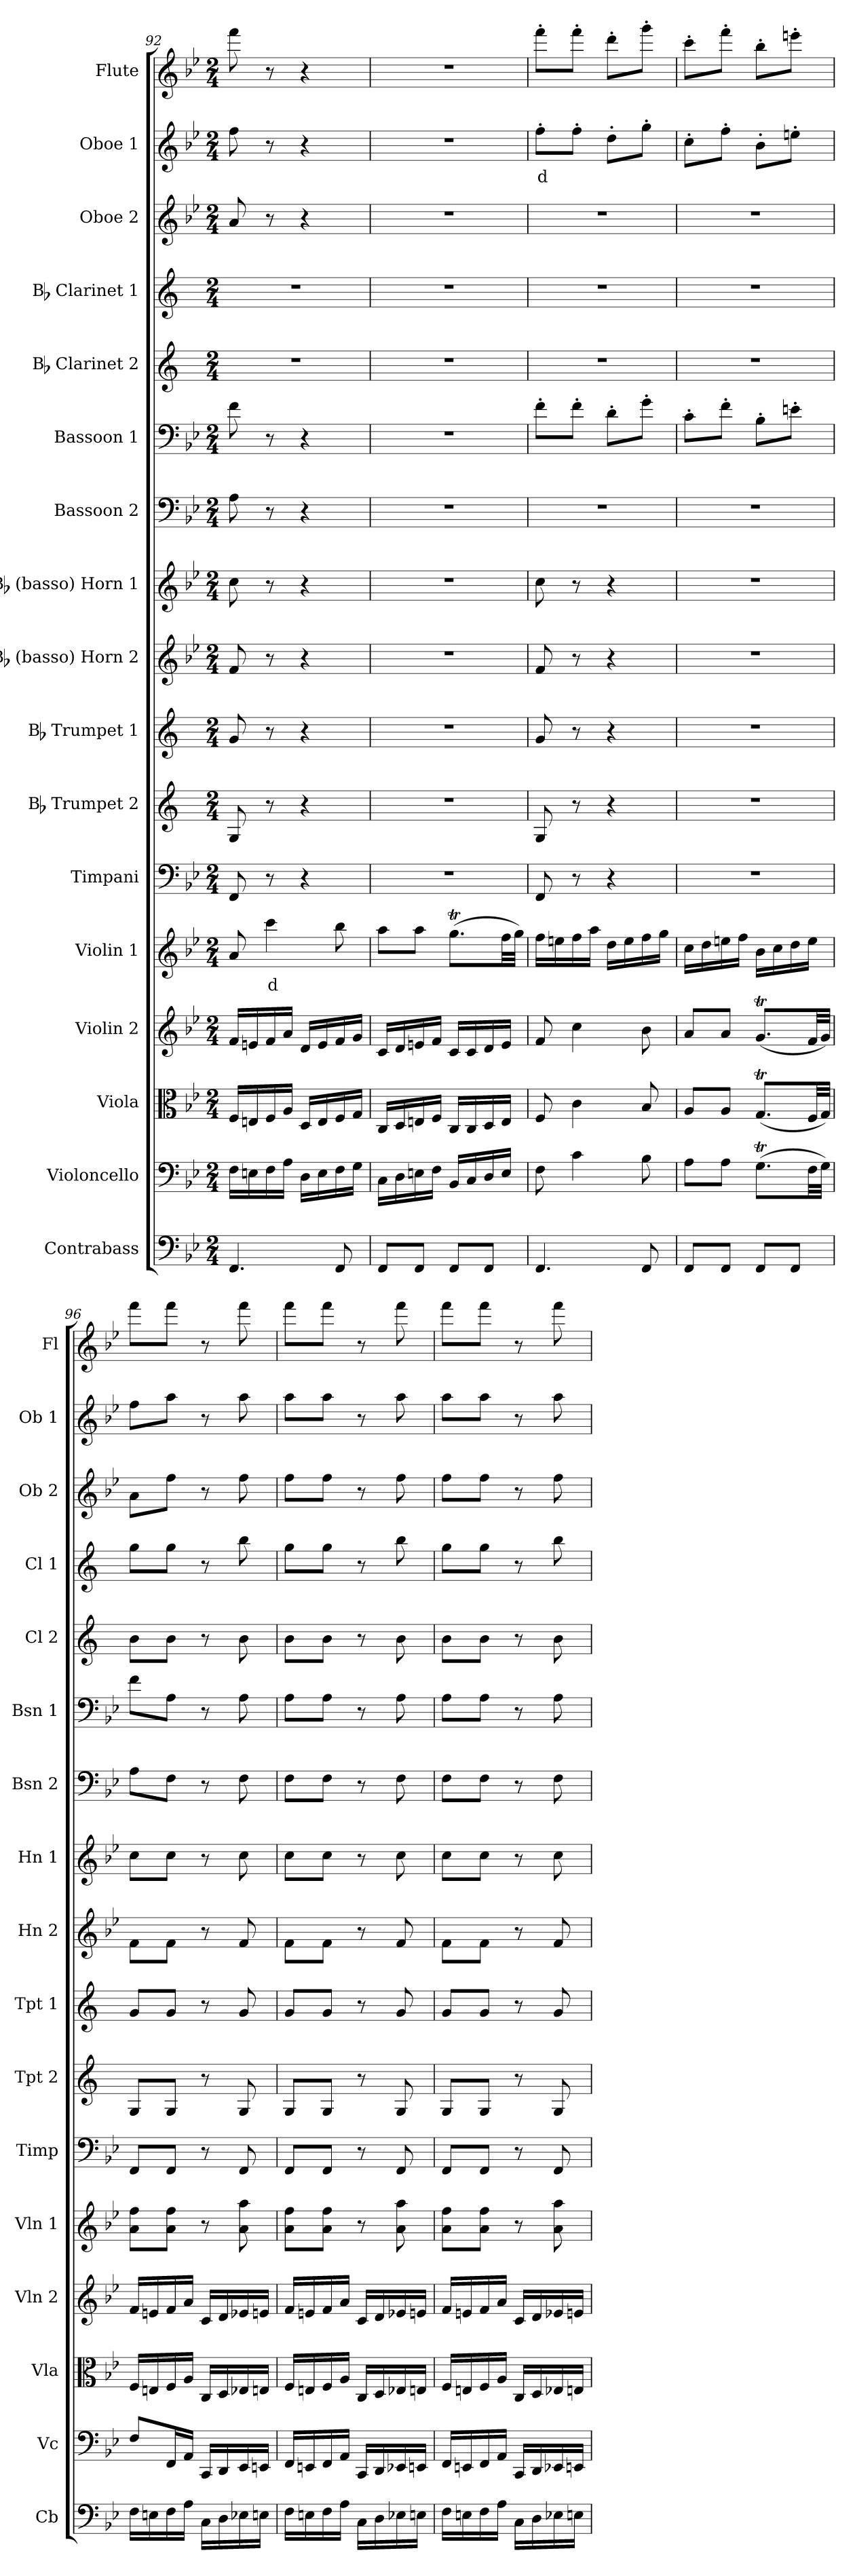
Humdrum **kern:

**kern	**kern	**kern	**kern	**kern	**text	**kern	**kern	**kern	**kern	**kern	**kern	**kern	**kern	**kern	**kern	**kern	**text	**kern
*part17	*part16	*part15	*part14	*part13	*part13	*part12	*part11	*part10	*part9	*part8	*part7	*part6	*part5	*part4	*part3	*part2	*part2	*part1
*staff17	*staff16	*staff15	*staff14	*staff13	*staff13	*staff12	*staff11	*staff10	*staff9	*staff8	*staff7	*staff6	*staff5	*staff4	*staff3	*staff2	*staff2	*staff1
*I"Contrabass	*I"Violoncello	*I"Viola	*I"Violin 2	*I"Violin 1	*	*I"Timpani	*I"Bb Trumpet 2	*I"Bb Trumpet 1	*I"Bb (basso) Horn 2	*I"Bb (basso) Horn 1	*I"Bassoon 2	*I"Bassoon 1	*I"Bb Clarinet 2	*I"Bb Clarinet 1	*I"Oboe 2	*I"Oboe 1	*	*I"Flute
*I'Cb	*I'Vc	*I'Vla	*I'Vln 2	*I'Vln 1	*	*I'Timp	*I'Tpt 2	*I'Tpt 1	*I'Hn 2	*I'Hn 1	*I'Bsn 2	*I'Bsn 1	*I'Cl 2	*I'Cl 1	*I'Ob 2	*I'Ob 1	*	*I'Fl
*clefF4	*clefF4	*clefC3	*clefG2	*clefG2	*	*clefF4	*clefG2	*clefG2	*clefG2	*clefG2	*clefF4	*clefF4	*clefG2	*clefG2	*clefG2	*clefG2	*	*clefG2
*ITrd7c12	*	*	*	*	*	*	*ITrd1c2	*ITrd1c2	*ITrd8c14	*ITrd8c14	*	*	*ITrd1c2	*ITrd1c2	*	*	*	*
*k[b-e-]	*k[b-e-]	*k[b-e-]	*k[b-e-]	*k[b-e-]	*	*k[b-e-]	*k[b-e-]	*k[b-e-]	*k[b-e-]	*k[b-e-]	*k[b-e-]	*k[b-e-]	*k[b-e-]	*k[b-e-]	*k[b-e-]	*k[b-e-]	*	*k[b-e-]
*M2/4	*M2/4	*M2/4	*M2/4	*M2/4	*	*M2/4	*M2/4	*M2/4	*M2/4	*M2/4	*M2/4	*M2/4	*M2/4	*M2/4	*M2/4	*M2/4	*	*M2/4
=92	=92	=92	=92	=92	=92	=92	=92	=92	=92	=92	=92	=92	=92	=92	=92	=92	=92	=92
4.FFF/	16F\LL	16F/LL	16f/LL	8a/	.	8FF/	8F/	8f/	8F/	8c\	8A\	8f\	2r	2r	8a/	8ff\	.	8fff\
.	16En\	16En/	16en/	.	.	.	.	.	.	.	.	.	.	.	.	.	.	.
!	!	!	!	!	!LO:LY:b:color=#FF0000	!	!	!	!	!	!	!	!	!	!	!	!	!
.	16F\	16F/	16f/	4ccc\	d	8r	8r	8r	8r	8r	8r	8r	.	.	8r	8r	.	8r
.	16A\JJ	16A/JJ	16a/JJ	.	.	.	.	.	.	.	.	.	.	.	.	.	.	.
.	16D\LL	16D/LL	16d/LL	.	.	4r	4r	4r	4r	4r	4r	4r	.	.	4r	4r	.	4r
.	16E\	16E/	16e/	.	.	.	.	.	.	.	.	.	.	.	.	.	.	.
8FFF/	16F\	16F/	16f/	8bb-\	.	.	.	.	.	.	.	.	.	.	.	.	.	.
.	16G\JJ	16G/JJ	16g/JJ	.	.	.	.	.	.	.	.	.	.	.	.	.	.	.
=93	=93	=93	=93	=93	=93	=93	=93	=93	=93	=93	=93	=93	=93	=93	=93	=93	=93	=93
8FFF/L	16C\LL	16C/LL	16c/LL	8aa\L	.	2r	2r	2r	2r	2r	2r	2r	2r	2r	2r	2r	.	2r
.	16D\	16D/	16d/	.	.	.	.	.	.	.	.	.	.	.	.	.	.	.
8FFF/J	16En\	16En/	16en/	8aa\J	.	.	.	.	.	.	.	.	.	.	.	.	.	.
.	16F\JJ	16F/JJ	16f/JJ	.	.	.	.	.	.	.	.	.	.	.	.	.	.	.
8FFF/L	16BB-/LL	16C/LL	16c/LL	(8.ggT\L	.	.	.	.	.	.	.	.	.	.	.	.	.	.
.	16C/	16C/	16c/	.	.	.	.	.	.	.	.	.	.	.	.	.	.	.
8FFF/J	16D/	16D/	16d/	.	.	.	.	.	.	.	.	.	.	.	.	.	.	.
.	16E/JJ	16E/JJ	16e/JJ	32ff\LL	.	.	.	.	.	.	.	.	.	.	.	.	.	.
.	.	.	.	32gg\JJJ)	.	.	.	.	.	.	.	.	.	.	.	.	.	.
=94	=94	=94	=94	=94	=94	=94	=94	=94	=94	=94	=94	=94	=94	=94	=94	=94	=94	=94
!	!	!	!	!	!	!	!	!	!	!	!	!	!	!	!	!	!LO:LY:b:color=#FF0000	!
4.FFF/	8F\	8F/	8f/	16ff\LL	.	8FF/	8F/	8f/	8F/	8c\	2r	8f'\L	2r	2r	2r	8ff'\L	d	8fff'\L
.	.	.	.	16een\	.	.	.	.	.	.	.	.	.	.	.	.	.	.
.	4c\	4c\	4cc\	16ff\	.	8r	8r	8r	8r	8r	.	8f'\J	.	.	.	8ff'\J	.	8fff'\J
.	.	.	.	16aa\JJ	.	.	.	.	.	.	.	.	.	.	.	.	.	.
.	.	.	.	16dd\LL	.	4r	4r	4r	4r	4r	.	8d'\L	.	.	.	8dd'\L	.	8ddd'\L
.	.	.	.	16ee\	.	.	.	.	.	.	.	.	.	.	.	.	.	.
8FFF/	8B-\	8B-/	8b-\	16ff\	.	.	.	.	.	.	.	8g'\J	.	.	.	8gg'\J	.	8ggg'\J
.	.	.	.	16gg\JJ	.	.	.	.	.	.	.	.	.	.	.	.	.	.
!!LO:PB:g=z
=95	=95	=95	=95	=95	=95	=95	=95	=95	=95	=95	=95	=95	=95	=95	=95	=95	=95	=95
8FFF/L	8A\L	8A/L	8a/L	16cc\LL	.	2r	2r	2r	2r	2r	2r	8c'\L	2r	2r	2r	8cc'\L	.	8ccc'\L
.	.	.	.	16dd\	.	.	.	.	.	.	.	.	.	.	.	.	.	.
8FFF/J	8A\J	8A/J	8a/J	16een\	.	.	.	.	.	.	.	8f'\J	.	.	.	8ff'\J	.	8fff'\J
.	.	.	.	16ff\JJ	.	.	.	.	.	.	.	.	.	.	.	.	.	.
8FFF/L	(8.GT\L	(8.GT/L	(8.gT/L	16b-\LL	.	.	.	.	.	.	.	8B-'\L	.	.	.	8b-'\L	.	8bb-'\L
.	.	.	.	16cc\	.	.	.	.	.	.	.	.	.	.	.	.	.	.
8FFF/J	.	.	.	16dd\	.	.	.	.	.	.	.	8en'\J	.	.	.	8een'\J	.	8eeen'\J
.	32F\LL	32F/LL	32f/LL	16ee\JJ	.	.	.	.	.	.	.	.	.	.	.	.	.	.
.	32G\JJJ)	32G/JJJ)	32g/JJJ)	.	.	.	.	.	.	.	.	.	.	.	.	.	.	.
=96	=96	=96	=96	=96	=96	=96	=96	=96	=96	=96	=96	=96	=96	=96	=96	=96	=96	=96
16FF\LL	8F/L	16F/LL	16f/LL	8a\ 8ff\L	.	8FF/L	8F/L	8f/L	8F\L	8c\L	8A\L	8f\L	8a\L	8ff\L	8a\L	8ff\L	.	8fff\L
16EEn\	.	16En/	16en/	.	.	.	.	.	.	.	.	.	.	.	.	.	.	.
16FF\	16FF/L	16F/	16f/	8a\ 8ff\J	.	8FF/J	8F/J	8f/J	8F\J	8c\J	8F\J	8A\J	8a\J	8ff\J	8ff\J	8aa\J	.	8fff\J
16AA\JJ	16AA/JJ	16A/JJ	16a/JJ	.	.	.	.	.	.	.	.	.	.	.	.	.	.	.
16CC\LL	16CC/LL	16C/LL	16c/LL	8r	.	8r	8r	8r	8r	8r	8r	8r	8r	8r	8r	8r	.	8r
16DD\	16DD/	16D/	16d/	.	.	.	.	.	.	.	.	.	.	.	.	.	.	.
16EE-X\	16EE-/	16E-X/	16e-X/	8a\ 8aa\	.	8FF/	8F/	8f/	8F/	8c\	8F\	8A\	8a\	8aa\	8ff\	8aa\	.	8fff\
16EEn\JJ	16EEn/JJ	16En/JJ	16en/JJ	.	.	.	.	.	.	.	.	.	.	.	.	.	.	.
=97	=97	=97	=97	=97	=97	=97	=97	=97	=97	=97	=97	=97	=97	=97	=97	=97	=97	=97
16FF\LL	16FF/LL	16F/LL	16f/LL	8a\ 8ff\L	.	8FF/L	8F/L	8f/L	8F\L	8c\L	8F\L	8A\L	8a\L	8ff\L	8ff\L	8aa\L	.	8fff\L
16EEn\	16EEn/	16En/	16en/	.	.	.	.	.	.	.	.	.	.	.	.	.	.	.
16FF\	16FF/	16F/	16f/	8a\ 8ff\J	.	8FF/J	8F/J	8f/J	8F\J	8c\J	8F\J	8A\J	8a\J	8ff\J	8ff\J	8aa\J	.	8fff\J
16AA\JJ	16AA/JJ	16A/JJ	16a/JJ	.	.	.	.	.	.	.	.	.	.	.	.	.	.	.
16CC\LL	16CC/LL	16C/LL	16c/LL	8r	.	8r	8r	8r	8r	8r	8r	8r	8r	8r	8r	8r	.	8r
16DD\	16DD/	16D/	16d/	.	.	.	.	.	.	.	.	.	.	.	.	.	.	.
16EE-X\	16EE-X/	16E-X/	16e-X/	8a\ 8aa\	.	8FF/	8F/	8f/	8F/	8c\	8F\	8A\	8a\	8aa\	8ff\	8aa\	.	8fff\
16EEn\JJ	16EEn/JJ	16En/JJ	16en/JJ	.	.	.	.	.	.	.	.	.	.	.	.	.	.	.
=98	=98	=98	=98	=98	=98	=98	=98	=98	=98	=98	=98	=98	=98	=98	=98	=98	=98	=98
16FF\LL	16FF/LL	16F/LL	16f/LL	8a\ 8ff\L	.	8FF/L	8F/L	8f/L	8F\L	8c\L	8F\L	8A\L	8a\L	8ff\L	8ff\L	8aa\L	.	8fff\L
16EEn\	16EEn/	16En/	16en/	.	.	.	.	.	.	.	.	.	.	.	.	.	.	.
16FF\	16FF/	16F/	16f/	8a\ 8ff\J	.	8FF/J	8F/J	8f/J	8F\J	8c\J	8F\J	8A\J	8a\J	8ff\J	8ff\J	8aa\J	.	8fff\J
16AA\JJ	16AA/JJ	16A/JJ	16a/JJ	.	.	.	.	.	.	.	.	.	.	.	.	.	.	.
16CC\LL	16CC/LL	16C/LL	16c/LL	8r	.	8r	8r	8r	8r	8r	8r	8r	8r	8r	8r	8r	.	8r
16DD\	16DD/	16D/	16d/	.	.	.	.	.	.	.	.	.	.	.	.	.	.	.
16EE-X\	16EE-X/	16E-X/	16e-X/	8a\ 8aa\	.	8FF/	8F/	8f/	8F/	8c\	8F\	8A\	8a\	8aa\	8ff\	8aa\	.	8fff\
16EEn\JJ	16EEn/JJ	16En/JJ	16en/JJ	.	.	.	.	.	.	.	.	.	.	.	.	.	.	.
=	=	=	=	=	=	=	=	=	=	=	=	=	=	=	=	=	=	=
*-	*-	*-	*-	*-	*-	*-	*-	*-	*-	*-	*-	*-	*-	*-	*-	*-	*-	*-
